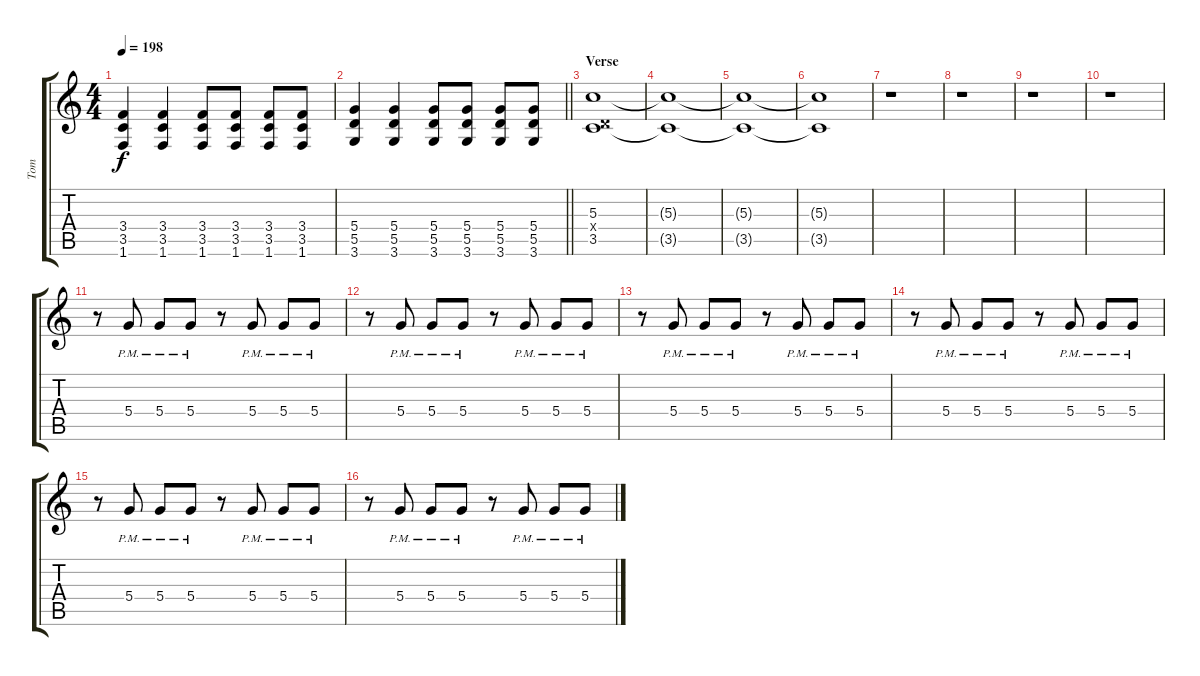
\track ("Tom" "Tom") {instrument distortionguitar}
\staff {score tabs}
\tuning (E4 B3 G3 D3 A2 E2) {hide}
\ts (4 4)
\tempo 198
\clef g2
\ks c
(3.4 3.5 1.6).4{dy f} (3.4 3.5 1.6).4 (3.4 3.5 1.6).8 (3.4 3.5 1.6).8 (3.4 3.5 1.6).8 (3.4 3.5 1.6).8 |
\barLineRight lightlight
(5.4 5.5 3.6).4 (5.4 5.5 3.6).4 (5.4 5.5 3.6).8 (5.4 5.5 3.6).8 (5.4 5.5 3.6).8 (5.4 5.5 3.6).8 |
\section ("" "Verse")
(5.3 0.4{x} 3.5).1 |
(5.3{t} 3.5{t}).1{volume 9} |
(5.3{t} 3.5{t}).1 |
(5.3{t} 3.5{t}).1 |
r.1 |
r.1 |
r.1 |
r.1{volume 14} |
r.8 5.4{pm}.8 5.4{pm}.8 5.4{pm}.8 r.8 5.4{pm}.8 5.4{pm}.8 5.4{pm}.8 |
r.8 5.4{pm}.8 5.4{pm}.8 5.4{pm}.8 r.8 5.4{pm}.8 5.4{pm}.8 5.4{pm}.8 |
r.8 5.4{pm}.8 5.4{pm}.8 5.4{pm}.8 r.8 5.4{pm}.8 5.4{pm}.8 5.4{pm}.8 |
r.8 5.4{pm}.8 5.4{pm}.8 5.4{pm}.8 r.8 5.4{pm}.8 5.4{pm}.8 5.4{pm}.8 |
r.8 5.4{pm}.8 5.4{pm}.8 5.4{pm}.8 r.8 5.4{pm}.8 5.4{pm}.8 5.4{pm}.8 |
r.8 5.4{pm}.8 5.4{pm}.8 5.4{pm}.8 r.8 5.4{pm}.8 5.4{pm}.8 5.4{pm}.8
